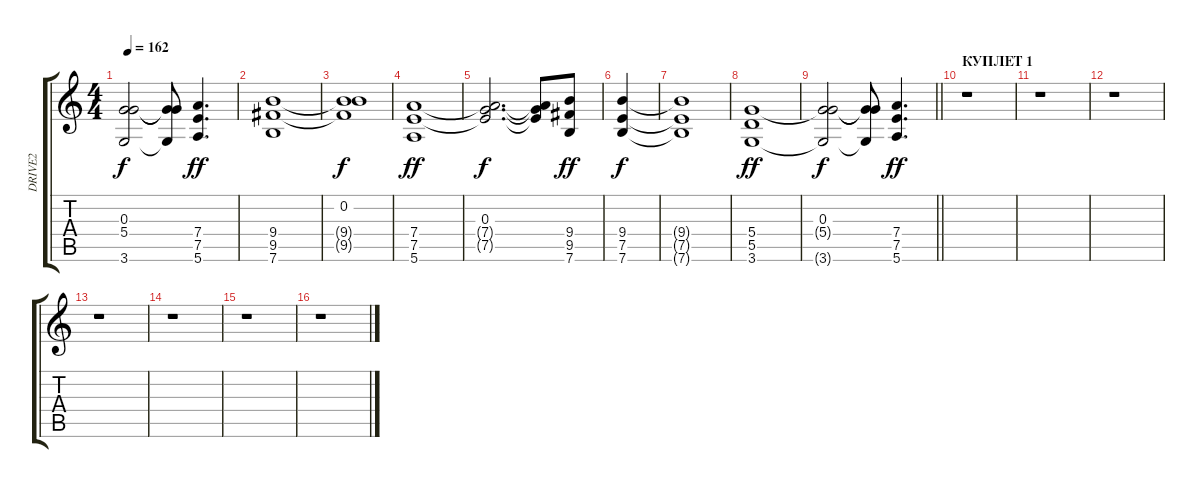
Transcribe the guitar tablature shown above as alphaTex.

\track ("DRIVE2" "DRIVE2") {instrument overdrivenguitar}
\staff {score tabs}
\tuning (E4 B3 G3 D3 A2 E2) {hide}
\ts (4 4)
\tempo 162
\clef g2
\ks c
(0.3 5.4{t} 3.6{t}).2{dy f} (0.3{t} 5.4{t} 3.6{t}).8 (7.4 7.5 5.6).4{d dy ff} |
(9.4 9.5 7.6).1 |
(0.2 9.4{t} 9.5{t}).1{dy f} |
(7.4 7.5 5.6).1{dy ff} |
(0.3 7.4{t} 7.5{t}).2{d dy f} (0.3{t} 7.4{t} 7.5{t}).8 (9.4 9.5 7.6).8{dy ff} |
(9.4 7.5 7.6).4{dy f} |
(9.4{t} 7.5{t} 7.6{t}).1 |
(5.4 5.5 3.6).1{dy ff} |
\barLineRight lightlight
(0.3 5.4{t} 3.6{t}).2{dy f} (0.3{t} 5.4{t} 3.6{t}).8 (7.4 7.5 5.6).4{d dy ff} |
\section ("" "КУПЛЕТ 1")
r.1 |
r.1 |
r.1 |
r.1 |
r.1 |
r.1 |
r.1
